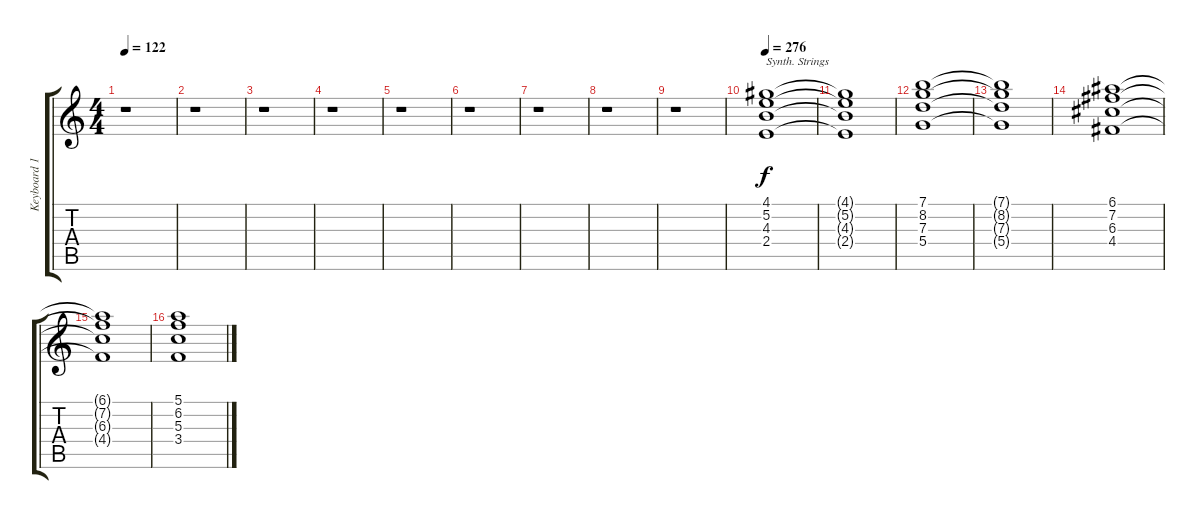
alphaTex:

\track ("Keyboard 1" "Keyboard 1") {instrument stringensemble1}
\staff {score tabs}
\tuning (E5 B4 G4 D4 A3 E3) {hide}
\ts (4 4)
\tempo 122
\clef g2
\ks c
r.1{dy f} |
r.1 |
r.1 |
r.1 |
r.1 |
r.1 |
r.1 |
r.1 |
r.1 |
\tempo 276
(4.1 5.2 4.3 2.4).1{txt "Synth. Strings" instrument synthstrings1} |
(4.1{t} 5.2{t} 4.3{t} 2.4{t}).1 |
(7.1 8.2 7.3 5.4).1 |
(7.1{t} 8.2{t} 7.3{t} 5.4{t}).1 |
(6.1 7.2 6.3 4.4).1 |
(6.1{t} 7.2{t} 6.3{t} 4.4{t}).1 |
(5.1 6.2 5.3 3.4).1
